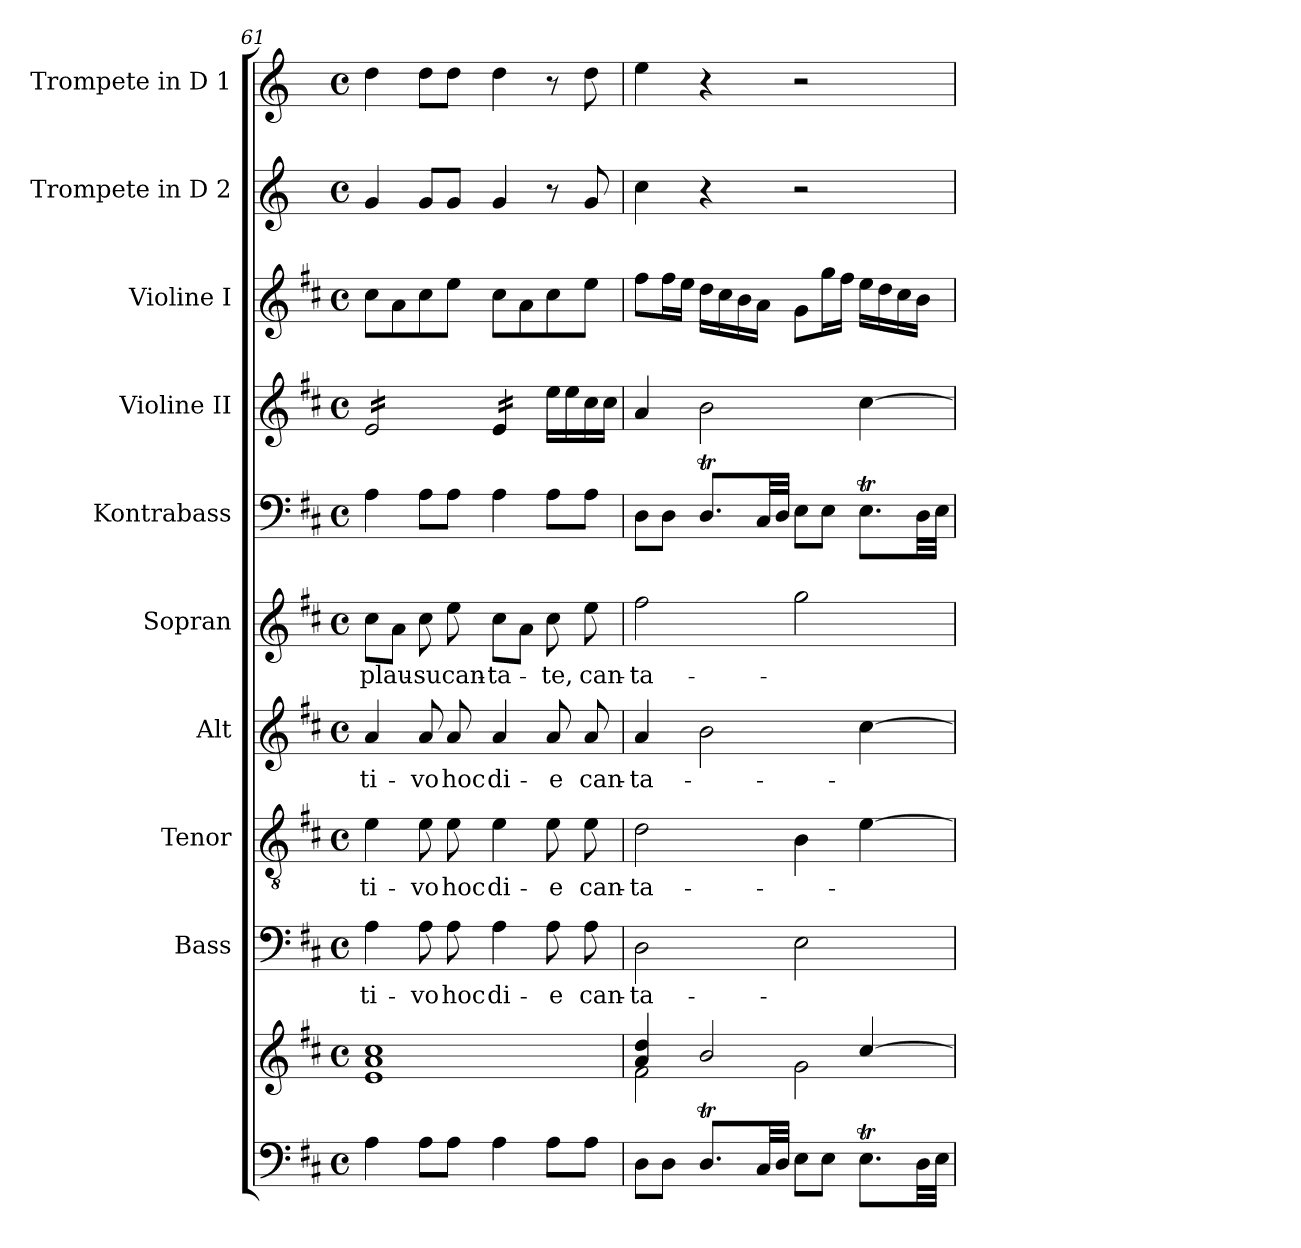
**kern	**kern	**kern	**text	**kern	**text	**kern	**text	**kern	**text	**kern	**kern	**kern	**kern	**kern
*part10	*part10	*part9	*part9	*part8	*part8	*part7	*part7	*part6	*part6	*part5	*part4	*part3	*part2	*part1
*staff11	*staff10	*staff9	*staff9	*staff8	*staff8	*staff7	*staff7	*staff6	*staff6	*staff5	*staff4	*staff3	*staff2	*staff1
*	*	*I"Bass	*	*I"Tenor	*	*I"Alt	*	*I"Sopran	*	*I"Kontrabass	*I"Violine II	*I"Violine I	*I"Trompete in D 2	*I"Trompete in D 1
*	*	*I'B.	*	*I'T.	*	*I'A.	*	*I'S.	*	*I'Kb.	*I'Vl. II	*I'Vl. I	*I'Trp. D 2	*I'Trp. D 1
*clefF4	*clefG2	*clefF4	*	*clefGv2	*	*clefG2	*	*clefG2	*	*clefF4	*clefG2	*clefG2	*clefG2	*clefG2
*	*	*	*	*	*	*	*	*	*	*ITrd7c12	*	*	*ITrd-1c-2	*ITrd-1c-2
*k[f#c#]	*k[f#c#]	*k[f#c#]	*	*k[f#c#]	*	*k[f#c#]	*	*k[f#c#]	*	*k[f#c#]	*k[f#c#]	*k[f#c#]	*k[f#c#]	*k[f#c#]
*D:	*D:	*D:	*	*D:	*	*D:	*	*D:	*	*D:	*D:	*D:	*D:	*D:
*M4/4	*M4/4	*M4/4	*	*M4/4	*	*M4/4	*	*M4/4	*	*M4/4	*M4/4	*M4/4	*M4/4	*M4/4
*met(c)	*met(c)	*met(c)	*	*met(c)	*	*met(c)	*	*met(c)	*	*met(c)	*met(c)	*met(c)	*met(c)	*met(c)
=61	=61	=61	=61	=61	=61	=61	=61	=61	=61	=61	=61	=61	=61	=61
!	!	!	!LO:LY:b	!	!LO:LY:b	!	!LO:LY:b	!	!LO:LY:b	!	!	!	!	!
*	*	*	*	*	*	*	*	*	*	*	*tremolo	*	*	*
4A\	1e 1a 1cc#	4A\	-ti-	4e\	-ti-	4a/	-ti-	8cc#\L	plau-	4AA\	16e/LL	8cc#\L	4a/	4ee\
.	.	.	.	.	.	.	.	.	.	.	16e/	.	.	.
.	.	.	.	.	.	.	.	8a\J	.	.	16e/	8a\	.	.
.	.	.	.	.	.	.	.	.	.	.	16e/	.	.	.
!	!	!	!LO:LY:b	!	!LO:LY:b	!	!LO:LY:b	!	!LO:LY:b	!	!	!	!	!
8A\L	.	8A\	-vo	8e\	-vo	8a/	-vo	8cc#\	-su	8AA\L	16e/	8cc#\	8a/L	8ee\L
.	.	.	.	.	.	.	.	.	.	.	16e/	.	.	.
!	!	!	!LO:LY:b	!	!LO:LY:b	!	!LO:LY:b	!	!LO:LY:b	!	!	!	!	!
8A\J	.	8A\	hoc	8e\	hoc	8a/	hoc	8ee\	can-	8AA\J	16e/	8ee\J	8a/J	8ee\J
.	.	.	.	.	.	.	.	.	.	.	16e/JJ	.	.	.
!	!	!	!LO:LY:b	!	!LO:LY:b	!	!LO:LY:b	!	!LO:LY:b	!	!	!	!	!
4A\	.	4A\	di-	4e\	di-	4a/	di-	8cc#\L	-ta-	4AA\	16e/LL	8cc#\L	4a/	4ee\
.	.	.	.	.	.	.	.	.	.	.	16e/	.	.	.
.	.	.	.	.	.	.	.	8a\J	.	.	16e/	8a\	.	.
.	.	.	.	.	.	.	.	.	.	.	16e/JJ	.	.	.
*	*	*	*	*	*	*	*	*	*	*	*Xtremolo	*	*	*
!	!	!	!LO:LY:b	!	!LO:LY:b	!	!LO:LY:b	!	!LO:LY:b	!	!	!	!	!
8A\L	.	8A\	-e	8e\	-e	8a/	-e	8cc#\	-te,	8AA\L	16ee\LL	8cc#\	8r	8r
.	.	.	.	.	.	.	.	.	.	.	16ee\	.	.	.
!	!	!	!LO:LY:b	!	!LO:LY:b	!	!LO:LY:b	!	!LO:LY:b	!	!	!	!	!
8A\J	.	8A\	can-	8e\	can-	8a/	can-	8ee\	can-	8AA\J	16cc#\	8ee\J	8a/	8ee\
.	.	.	.	.	.	.	.	.	.	.	16cc#\JJ	.	.	.
=62	=62	=62	=62	=62	=62	=62	=62	=62	=62	=62	=62	=62	=62	=62
*	*^	*	*	*	*	*	*	*	*	*	*	*	*	*
!	!	!	!	!LO:LY:b	!	!LO:LY:b	!	!LO:LY:b	!	!LO:LY:b	!	!	!	!	!
8D\L	4a/ 4dd/	2f#\	2D\	-ta-	2d\	-ta-	4a/	-ta-	2ff#\	-ta-	8DD\L	4a/	8ff#\L	4dd\	4ff#\
8D\J	.	.	.	.	.	.	.	.	.	.	8DD\J	.	16ff#\L	.	.
.	.	.	.	.	.	.	.	.	.	.	.	.	16ee\JJ	.	.
8.DT/L	2b/	.	.	.	.	.	2b\	.	.	.	8.DDT/L	2b\	16dd\LL	4r	4r
.	.	.	.	.	.	.	.	.	.	.	.	.	16cc#\	.	.
.	.	.	.	.	.	.	.	.	.	.	.	.	16b\	.	.
32C#/LL	.	.	.	.	.	.	.	.	.	.	32CC#/LL	.	16a\JJ	.	.
32D/JJJ	.	.	.	.	.	.	.	.	.	.	32DD/JJJ	.	.	.	.
8E\L	.	2g\	2E\	.	4B\	.	.	.	2gg\	.	8EE\L	.	8g\L	2r	2r
8E\J	.	.	.	.	.	.	.	.	.	.	8EE\J	.	16gg\L	.	.
.	.	.	.	.	.	.	.	.	.	.	.	.	16ff#\JJ	.	.
8.ET\L	[>4cc#/	.	.	.	[4e\	.	[4cc#\	.	.	.	8.EET\L	[4cc#\	16ee\LL	.	.
.	.	.	.	.	.	.	.	.	.	.	.	.	16dd\	.	.
.	.	.	.	.	.	.	.	.	.	.	.	.	16cc#\	.	.
32D\LL	.	.	.	.	.	.	.	.	.	.	32DD\LL	.	16b\JJ	.	.
32E\JJJ	.	.	.	.	.	.	.	.	.	.	32EE\JJJ	.	.	.	.
*	*v	*v	*	*	*	*	*	*	*	*	*	*	*	*	*
=	=	=	=	=	=	=	=	=	=	=	=	=	=	=
*-	*-	*-	*-	*-	*-	*-	*-	*-	*-	*-	*-	*-	*-	*-
